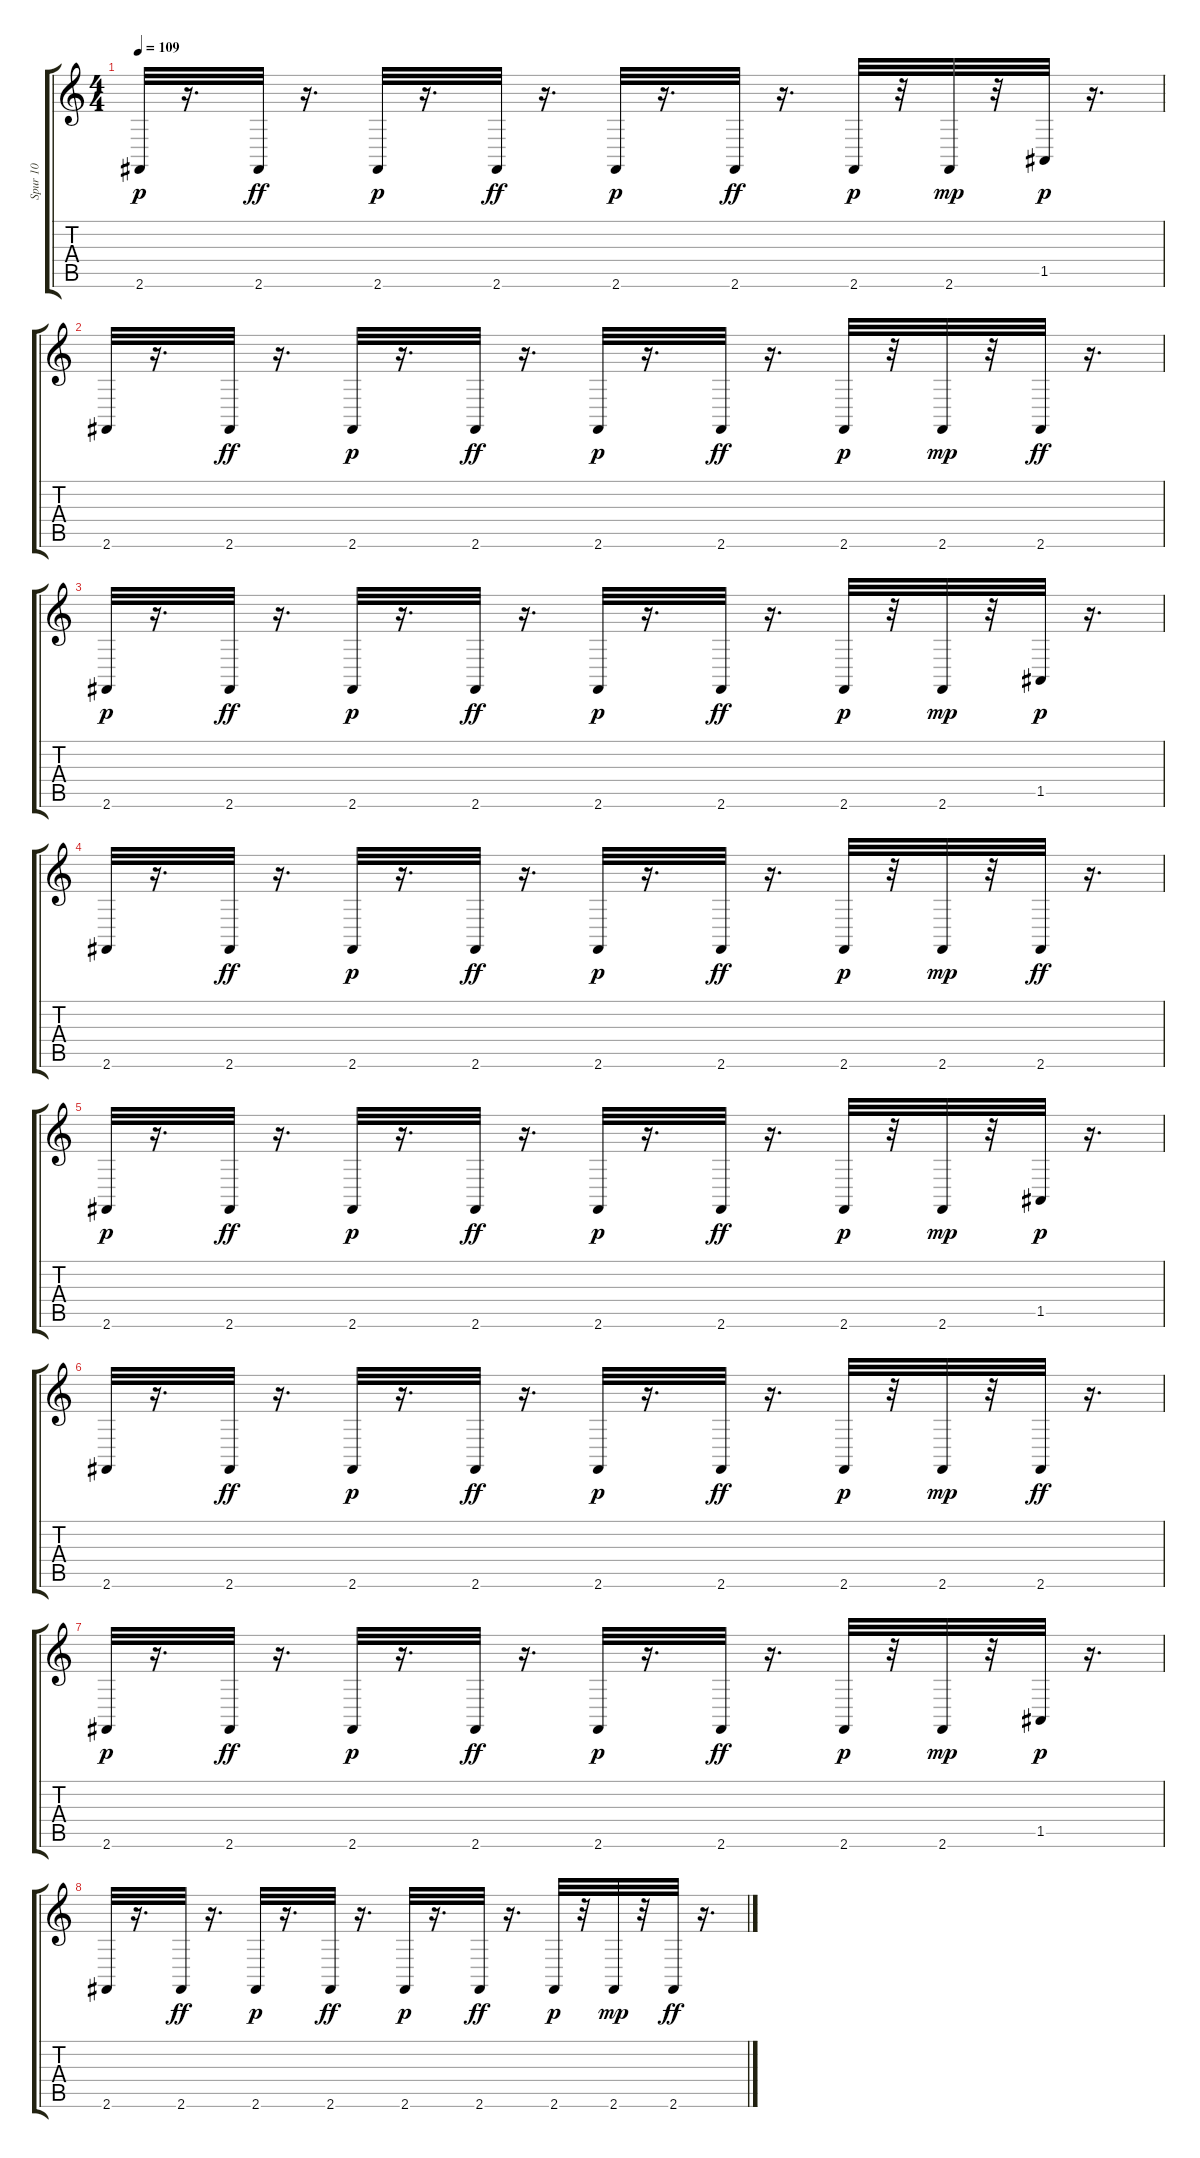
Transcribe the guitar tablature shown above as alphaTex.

\track ("Spur 10" "Spur 10") {instrument acousticgrandpiano}
\staff {score tabs}
\tuning (E4 B3 G3 D3 A2 E2) {hide}
\ts (4 4)
\tempo 109
\clef g2
\ks c
2.6.32{dy p} r.16{d} 2.6.32{dy ff} r.16{d} 2.6.32{dy p} r.16{d} 2.6.32{dy ff} r.16{d} 2.6.32{dy p} r.16{d} 2.6.32{dy ff} r.16{d} 2.6.32{dy p} r.32 2.6.32{dy mp} r.32 1.5.32{dy p} r.16{d} |
2.6.32 r.16{d} 2.6.32{dy ff} r.16{d} 2.6.32{dy p} r.16{d} 2.6.32{dy ff} r.16{d} 2.6.32{dy p} r.16{d} 2.6.32{dy ff} r.16{d} 2.6.32{dy p} r.32 2.6.32{dy mp} r.32 2.6.32{dy ff} r.16{d} |
2.6.32{dy p} r.16{d} 2.6.32{dy ff} r.16{d} 2.6.32{dy p} r.16{d} 2.6.32{dy ff} r.16{d} 2.6.32{dy p} r.16{d} 2.6.32{dy ff} r.16{d} 2.6.32{dy p} r.32 2.6.32{dy mp} r.32 1.5.32{dy p} r.16{d} |
2.6.32 r.16{d} 2.6.32{dy ff} r.16{d} 2.6.32{dy p} r.16{d} 2.6.32{dy ff} r.16{d} 2.6.32{dy p} r.16{d} 2.6.32{dy ff} r.16{d} 2.6.32{dy p} r.32 2.6.32{dy mp} r.32 2.6.32{dy ff} r.16{d} |
2.6.32{dy p} r.16{d} 2.6.32{dy ff} r.16{d} 2.6.32{dy p} r.16{d} 2.6.32{dy ff} r.16{d} 2.6.32{dy p} r.16{d} 2.6.32{dy ff} r.16{d} 2.6.32{dy p} r.32 2.6.32{dy mp} r.32 1.5.32{dy p} r.16{d} |
2.6.32 r.16{d} 2.6.32{dy ff} r.16{d} 2.6.32{dy p} r.16{d} 2.6.32{dy ff} r.16{d} 2.6.32{dy p} r.16{d} 2.6.32{dy ff} r.16{d} 2.6.32{dy p} r.32 2.6.32{dy mp} r.32 2.6.32{dy ff} r.16{d} |
2.6.32{dy p} r.16{d} 2.6.32{dy ff} r.16{d} 2.6.32{dy p} r.16{d} 2.6.32{dy ff} r.16{d} 2.6.32{dy p} r.16{d} 2.6.32{dy ff} r.16{d} 2.6.32{dy p} r.32 2.6.32{dy mp} r.32 1.5.32{dy p} r.16{d} |
2.6.32 r.16{d} 2.6.32{dy ff} r.16{d} 2.6.32{dy p} r.16{d} 2.6.32{dy ff} r.16{d} 2.6.32{dy p} r.16{d} 2.6.32{dy ff} r.16{d} 2.6.32{dy p} r.32 2.6.32{dy mp} r.32 2.6.32{dy ff} r.16{d}
